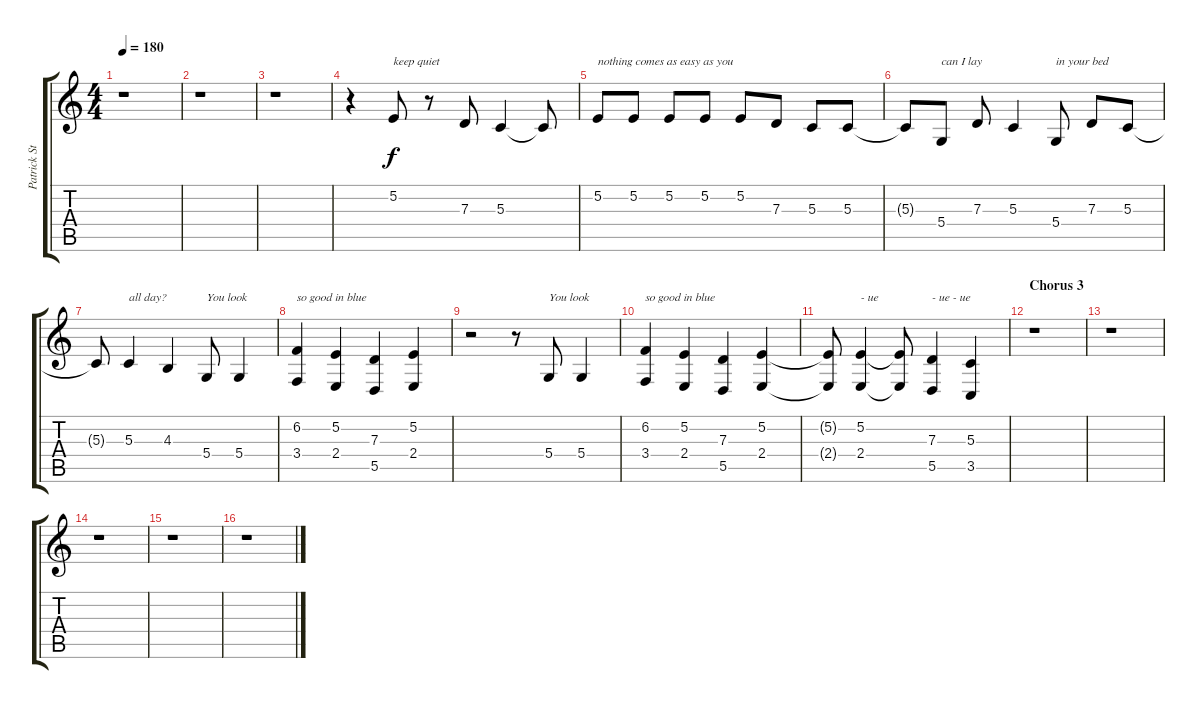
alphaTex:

\track ("Patrick Stump (Backing Vocals)" "Patrick St") {instrument oboe}
\staff {score tabs}
\tuning (E4 B3 G3 D3 A2 E2) {hide}
\ts (4 4)
\tempo 180
\clef g2
\ks c
r.1{dy f} |
r.1 |
r.1 |
r.4 5.2.8{txt "keep quiet"} r.8 7.3.8 5.3.4 5.3{t}.8 |
5.2.8{txt "nothing comes as easy as you"} 5.2.8 5.2.8 5.2.8 5.2.8 7.3.8 5.3.8 5.3.8 |
5.3{t}.8 5.4.8{txt "can I lay"} 7.3.8 5.3.4 5.4.8{txt "in your bed"} 7.3.8 5.3.8 |
5.3{t}.8 5.3.4{txt "all day?"} 4.3.4 5.4.8{txt "You look"} 5.4.4 |
(6.2 3.4).4{txt "so good in blue"} (5.2 2.4).4 (7.3 5.5).4 (5.2 2.4).4 |
r.2 r.8 5.4.8{txt "You look"} 5.4.4 |
(6.2 3.4).4{txt "so good in blue"} (5.2 2.4).4 (7.3 5.5).4 (5.2 2.4).4 |
(5.2{t} 2.4{t}).8 (5.2 2.4).4{txt "- ue"} (5.2{t} 2.4{t}).8 (7.3 5.5).4{txt "- ue - ue"} (5.3 3.5).4 |
\section ("" "Chorus 3")
r.1 |
r.1 |
r.1 |
r.1 |
r.1
